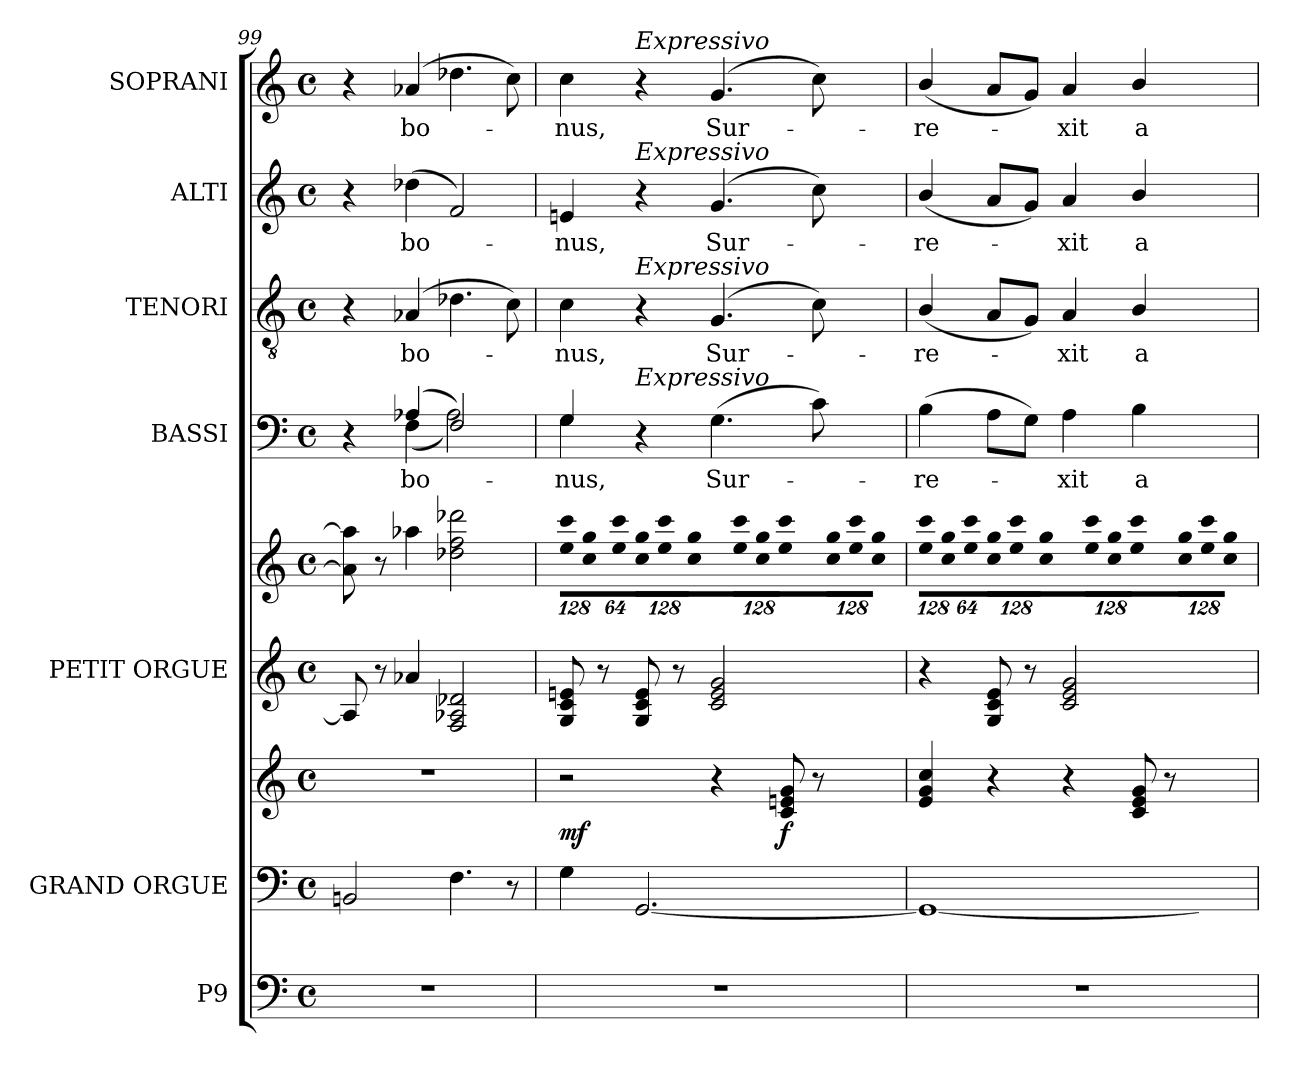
**kern	**kern	**kern	**dynam	**kern	**kern	**kern	**text	**kern	**text	**kern	**text	**kern	**text
*part7	*part6	*part6	*part6	*part5	*part5	*part4	*part4	*part3	*part3	*part2	*part2	*part1	*part1
*staff9	*staff8	*staff7	*staff7/8	*staff6	*staff5	*staff4	*staff4	*staff3	*staff3	*staff2	*staff2	*staff1	*staff1
*I"P9	*I"GRAND ORGUE	*	*	*I"PETIT ORGUE	*	*I"BASSI	*	*I"TENORI	*	*I"ALTI	*	*I"SOPRANI	*
*	*I'Org.	*	*	*I'Org.	*	*I'B.	*	*I'T.	*	*I'A.	*	*I'S.	*
*clefF4	*clefF4	*clefG2	*	*clefG2	*clefG2	*clefF4	*	*clefGv2	*	*clefG2	*	*clefG2	*
*	*	*	*	*	*	*	*	*ITrd7c12	*	*	*	*	*
*k[]	*k[]	*k[]	*	*k[]	*k[]	*k[]	*	*k[]	*	*k[]	*	*k[]	*
*C:	*C:	*C:	*	*C:	*C:	*C:	*	*C:	*	*C:	*	*C:	*
*M4/4	*M4/4	*M4/4	*	*M4/4	*M4/4	*M4/4	*	*M4/4	*	*M4/4	*	*M4/4	*
*met(c)	*met(c)	*met(c)	*	*met(c)	*met(c)	*met(c)	*	*met(c)	*	*met(c)	*	*met(c)	*
=99	=99	=99	=99	=99	=99	=99	=99	=99	=99	=99	=99	=99	=99
*	*	*	*	*	*	*^	*	*	*	*	*	*	*
1r	2BBni/	1r	.	8A-i/]	8a-i\] 8aa-i]	4r	4ryy	.	4r	.	4r	.	4r	.
.	.	.	.	8r	8r	.	.	.	.	.	.	.	.	.
!	!	!	!	!	!	!	!	!LO:LY:b:color=#000000	!	!	!	!	!	!
!	!	!	!	!	!	!	!	!	!	!LO:LY:b:color=#000000	!	!	!	!
!	!	!	!	!	!	!	!	!	!	!	!	!LO:LY:b:color=#000000	!	!
!	!	!	!	!	!	!	!	!	!	!	!	!	!	!LO:LY:b:color=#000000
.	.	.	.	4a-Xi/	4aa-Xi\	(4A-Xi/	(4Fi\	bo-	(4AA-Xi/	bo-	(4dd-Xi\	bo-	(4a-Xi/	bo-
.	4.Fi\	.	.	2Fi/ 2A-Xi 2d-Xi	2dd-Xi\ 2ffi 2ddd-Xi	2Fi/)	2A-i\)	.	4.D-Xi\	.	2fi/)	.	4.dd-Xi\	.
.	8r	.	.	.	.	.	.	.	8Ci\)	.	.	.	8cci\)	.
=100	=100	=100	=100	=100	=100	=100	=100	=100	=100	=100	=100	=100	=100	=100
*	*	*	*	*	*Xbrackettup	*	*	*	*	*	*	*	*	*
!	!	!	!	!	!LO:N:vis=8	!	!	!	!	!	!	!	!	!
!	!	!	!	!	!	!	!	!LO:LY:b:color=#000000	!	!	!	!	!	!
!	!	!	!	!	!	!	!	!	!	!LO:LY:b:color=#000000	!	!	!	!
!	!	!	!	!	!	!	!	!	!	!	!	!LO:LY:b:color=#000000	!	!
!	!	!	!	!	!	!	!	!	!	!	!	!	!	!LO:LY:b:color=#000000
1r	4Gi\	2r	mf	8Gi/ 8ci 8eni	1024%85eei\ 1024%85ccciL	4Gi/	4Gi\	-nus,	4Ci\	-nus,	4eni/	-nus,	4cci\	-nus,
!	!	!	!	!	!LO:N:vis=8	!	!	!	!	!	!	!	!	!
.	.	.	.	.	1024%85cci\ 1024%85ggi	.	.	.	.	.	.	.	.	.
.	.	.	.	8r	.	.	.	.	.	.	.	.	.	.
!	!	!	!	!	!LO:N:vis=8	!	!	!	!	!	!	!	!	!
.	.	.	.	.	512%43eei\ 512%43ccciJ	.	.	.	.	.	.	.	.	.
!	!	!	!	!	!	!	!	!	!	!	!	!	!LO:TX:a:i:t=Expressivo	!
!	!	!	!	!	!	!	!	!	!	!	!LO:TX:a:i:t=Expressivo	!	!	!
!	!	!	!	!	!	!	!	!	!LO:TX:a:i:t=Expressivo	!	!	!	!	!
!	!	!	!	!	!	!LO:TX:a:i:t=Expressivo	!	!	!	!	!	!	!	!
!	!	!	!	!	!LO:N:vis=8	!	!	!	!	!	!	!	!	!
.	[2.GGi/	.	.	8Gi/ 8ci 8ei	1024%85cci\ 1024%85ggiL	4r	4ryy	.	4r	.	4r	.	4r	.
!	!	!	!	!	!LO:N:vis=8	!	!	!	!	!	!	!	!	!
.	.	.	.	.	1024%85eei\ 1024%85ccci	.	.	.	.	.	.	.	.	.
.	.	.	.	8r	.	.	.	.	.	.	.	.	.	.
!	!	!	!	!	!LO:N:vis=8	!	!	!	!	!	!	!	!	!
.	.	.	.	.	512%43cci\ 512%43ggiJ	.	.	.	.	.	.	.	.	.
!	!	!	!	!	!LO:N:vis=8	!	!	!	!	!	!	!	!	!
!	!	!	!	!	!	!	!	!LO:LY:b:color=#000000	!	!	!	!	!	!
!	!	!	!	!	!	!	!	!	!	!LO:LY:b:color=#000000	!	!	!	!
!	!	!	!	!	!	!	!	!	!	!	!	!LO:LY:b:color=#000000	!	!
!	!	!	!	!	!	!	!	!	!	!	!	!	!	!LO:LY:b:color=#000000
.	.	4r	.	2ci/ 2ei 2gi	1024%85eei\ 1024%85ccciL	(4.Gi\	2ryy	Sur-	(4.GGi/	Sur-	(4.gi/	Sur-	(4.gi/	Sur-
!	!	!	!	!	!LO:N:vis=8	!	!	!	!	!	!	!	!	!
.	.	.	.	.	1024%85cci\ 1024%85ggi	.	.	.	.	.	.	.	.	.
!	!	!	!	!	!LO:N:vis=8	!	!	!	!	!	!	!	!	!
.	.	.	.	.	512%43eei\ 512%43ccciJ	.	.	.	.	.	.	.	.	.
!	!	!	!	!	!LO:N:vis=8	!	!	!	!	!	!	!	!	!
.	.	8ci/ 8eni 8gi	f	.	1024%85cci\ 1024%85ggiL	.	.	.	.	.	.	.	.	.
!	!	!	!	!	!LO:N:vis=8	!	!	!	!	!	!	!	!	!
.	.	.	.	.	1024%85eei\ 1024%85ccci	.	.	.	.	.	.	.	.	.
.	.	8r	.	.	.	8ci\)	.	.	8Ci\)	.	8cci\)	.	8cci\)	.
!	!	!	!	!	!LO:N:vis=8	!	!	!	!	!	!	!	!	!
.	.	.	.	.	512%43cci\ 512%43ggiJ	.	.	.	.	.	.	.	.	.
*	*	*	*	*	*	*v	*v	*	*	*	*	*	*	*
=101	=101	=101	=101	=101	=101	=101	=101	=101	=101	=101	=101	=101	=101
!	!	!	!	!	!LO:N:vis=8	!	!	!	!	!	!	!	!
!	!	!	!	!	!	!	!LO:LY:b:color=#000000	!	!	!	!	!	!
!	!	!	!	!	!	!	!	!	!LO:LY:b:color=#000000	!	!	!	!
!	!	!	!	!	!	!	!	!	!	!	!LO:LY:b:color=#000000	!	!
!	!	!	!	!	!	!	!	!	!	!	!	!	!LO:LY:b:color=#000000
1r	1GGi_	4ei/ 4gi 4cci	.	4r	1024%85eei\ 1024%85ccciL	(4Bi\	-re-	(4BBi/	-re-	(4bi/	-re-	(4bi/	-re-
!	!	!	!	!	!LO:N:vis=8	!	!	!	!	!	!	!	!
.	.	.	.	.	1024%85cci\ 1024%85ggi	.	.	.	.	.	.	.	.
!	!	!	!	!	!LO:N:vis=8	!	!	!	!	!	!	!	!
.	.	.	.	.	512%43eei\ 512%43ccciJ	.	.	.	.	.	.	.	.
!	!	!	!	!	!LO:N:vis=8	!	!	!	!	!	!	!	!
.	.	4r	.	8Gi/ 8ci 8ei	1024%85cci\ 1024%85ggiL	8Ai\L	.	8AAi/L	.	8ai/L	.	8ai/L	.
!	!	!	!	!	!LO:N:vis=8	!	!	!	!	!	!	!	!
.	.	.	.	.	1024%85eei\ 1024%85ccci	.	.	.	.	.	.	.	.
.	.	.	.	8r	.	8Gi\J)	.	8GGi/J)	.	8gi/J)	.	8gi/J)	.
!	!	!	!	!	!LO:N:vis=8	!	!	!	!	!	!	!	!
.	.	.	.	.	512%43cci\ 512%43ggiJ	.	.	.	.	.	.	.	.
!	!	!	!	!	!LO:N:vis=8	!	!	!	!	!	!	!	!
!	!	!	!	!	!	!	!LO:LY:b:color=#000000	!	!	!	!	!	!
!	!	!	!	!	!	!	!	!	!LO:LY:b:color=#000000	!	!	!	!
!	!	!	!	!	!	!	!	!	!	!	!LO:LY:b:color=#000000	!	!
!	!	!	!	!	!	!	!	!	!	!	!	!	!LO:LY:b:color=#000000
.	.	4r	.	2ci/ 2ei 2gi	1024%85eei\ 1024%85ccciL	4Ai\	-xit	4AAi/	-xit	4ai/	-xit	4ai/	-xit
!	!	!	!	!	!LO:N:vis=8	!	!	!	!	!	!	!	!
.	.	.	.	.	1024%85cci\ 1024%85ggi	.	.	.	.	.	.	.	.
!	!	!	!	!	!LO:N:vis=8	!	!	!	!	!	!	!	!
.	.	.	.	.	512%43eei\ 512%43ccciJ	.	.	.	.	.	.	.	.
!	!	!	!	!	!LO:N:vis=8	!	!	!	!	!	!	!	!
!	!	!	!	!	!	!	!LO:LY:b:color=#000000	!	!	!	!	!	!
!	!	!	!	!	!	!	!	!	!LO:LY:b:color=#000000	!	!	!	!
!	!	!	!	!	!	!	!	!	!	!	!LO:LY:b:color=#000000	!	!
!	!	!	!	!	!	!	!	!	!	!	!	!	!LO:LY:b:color=#000000
.	.	8ci/ 8ei 8gi	.	.	1024%85cci\ 1024%85ggiL	4Bi\	a	4BBi/	a	4bi/	a	4bi/	a
!	!	!	!	!	!LO:N:vis=8	!	!	!	!	!	!	!	!
.	.	.	.	.	1024%85eei\ 1024%85ccci	.	.	.	.	.	.	.	.
.	.	8r	.	.	.	.	.	.	.	.	.	.	.
!	!	!	!	!	!LO:N:vis=8	!	!	!	!	!	!	!	!
.	.	.	.	.	512%43cci\ 512%43ggiJ	.	.	.	.	.	.	.	.
=	=	=	=	=	=	=	=	=	=	=	=	=	=
*-	*-	*-	*-	*-	*-	*-	*-	*-	*-	*-	*-	*-	*-
